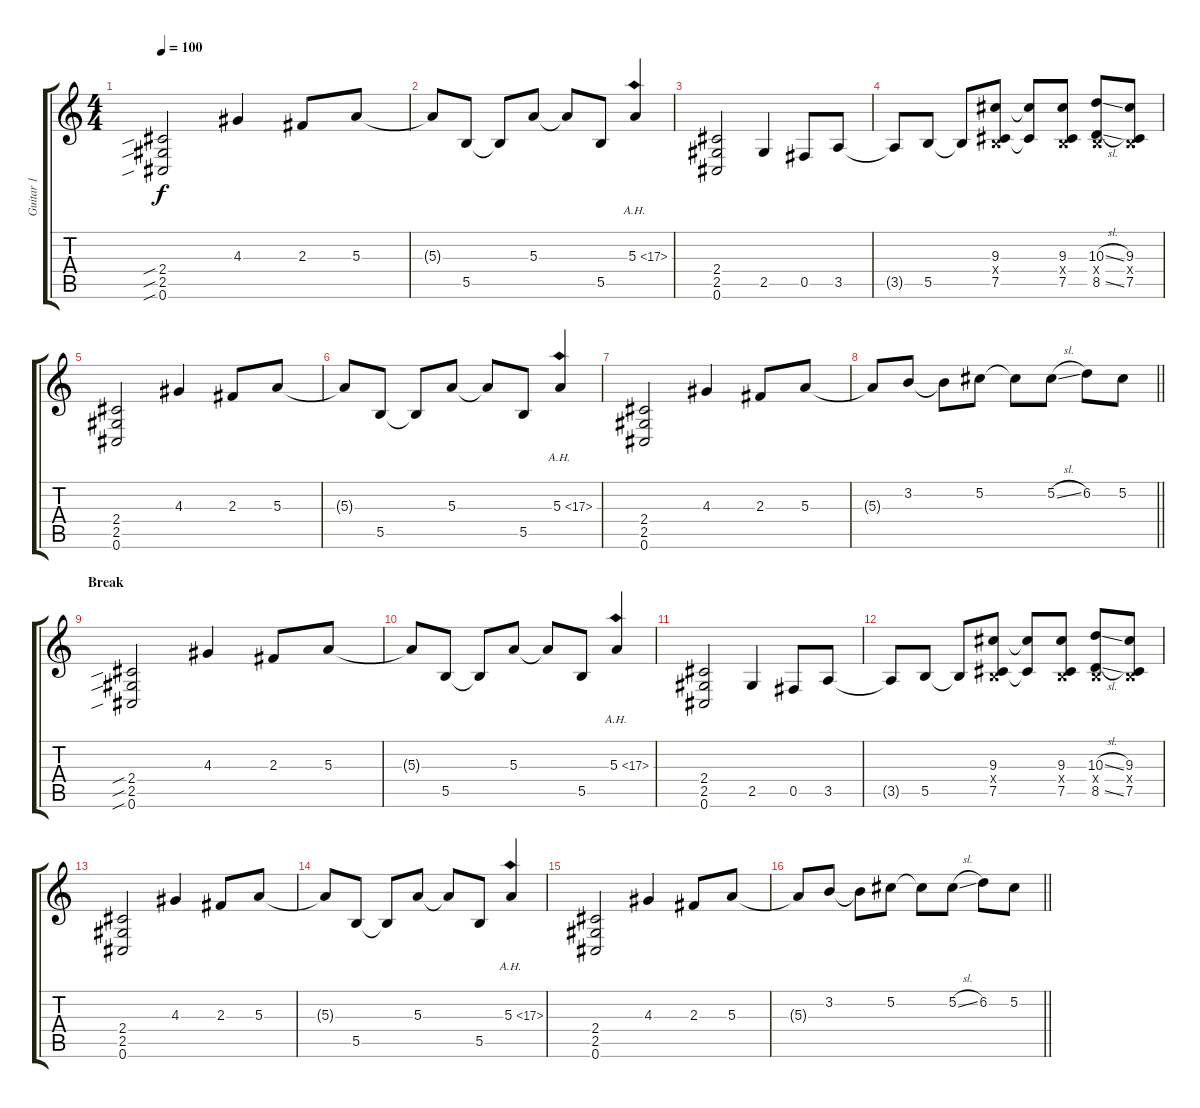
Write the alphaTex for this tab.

\track ("Guitar 1" "Guitar 1") {instrument distortionguitar}
\staff {score tabs}
\tuning (Db4 Ab3 E3 B2 Gb2 Db2) {hide}
\ts (4 4)
\tempo 100
\clef g2
\ks c
(2.4{sib} 2.5{sib} 0.6{sib}).2{dy f} 4.3.4 2.3.8 5.3.8 |
5.3{t}.8 5.5.8 5.5{t}.8 5.3.8 5.3{t}.8 5.5.8 5.3{ah 12}.4 |
(2.4 2.5 0.6).2 2.5.4 0.5.8 3.5.8 |
3.5{t}.8 5.5.8 5.5{t}.8 (9.3 0.4{x} 7.5).8 (9.3{t} 7.5{t}).8 (9.3 0.4{x} 7.5).8 (10.3{sl} 0.4{x} 8.5{sl}).8 (9.3 0.4{x} 7.5).8 |
(2.4 2.5 0.6).2 4.3.4 2.3.8 5.3.8 |
5.3{t}.8 5.5.8 5.5{t}.8 5.3.8 5.3{t}.8 5.5.8 5.3{ah 12}.4 |
(2.4 2.5 0.6).2 4.3.4 2.3.8 5.3.8 |
\barLineRight lightlight
5.3{t}.8 3.2.8 3.2{t}.8 5.2.8 5.2{t}.8 5.2{sl}.8 6.2.8 5.2.8 |
\section ("" "Break")
(2.4{sib} 2.5{sib} 0.6{sib}).2 4.3.4 2.3.8 5.3.8 |
5.3{t}.8 5.5.8 5.5{t}.8 5.3.8 5.3{t}.8 5.5.8 5.3{ah 12}.4 |
(2.4 2.5 0.6).2 2.5.4 0.5.8 3.5.8 |
3.5{t}.8 5.5.8 5.5{t}.8 (9.3 0.4{x} 7.5).8 (9.3{t} 7.5{t}).8 (9.3 0.4{x} 7.5).8 (10.3{sl} 0.4{x} 8.5{sl}).8 (9.3 0.4{x} 7.5).8 |
(2.4 2.5 0.6).2 4.3.4 2.3.8 5.3.8 |
5.3{t}.8 5.5.8 5.5{t}.8 5.3.8 5.3{t}.8 5.5.8 5.3{ah 12}.4 |
(2.4 2.5 0.6).2 4.3.4 2.3.8 5.3.8 |
\barLineRight lightlight
5.3{t}.8 3.2.8 3.2{t}.8 5.2.8 5.2{t}.8 5.2{sl}.8 6.2.8 5.2.8
